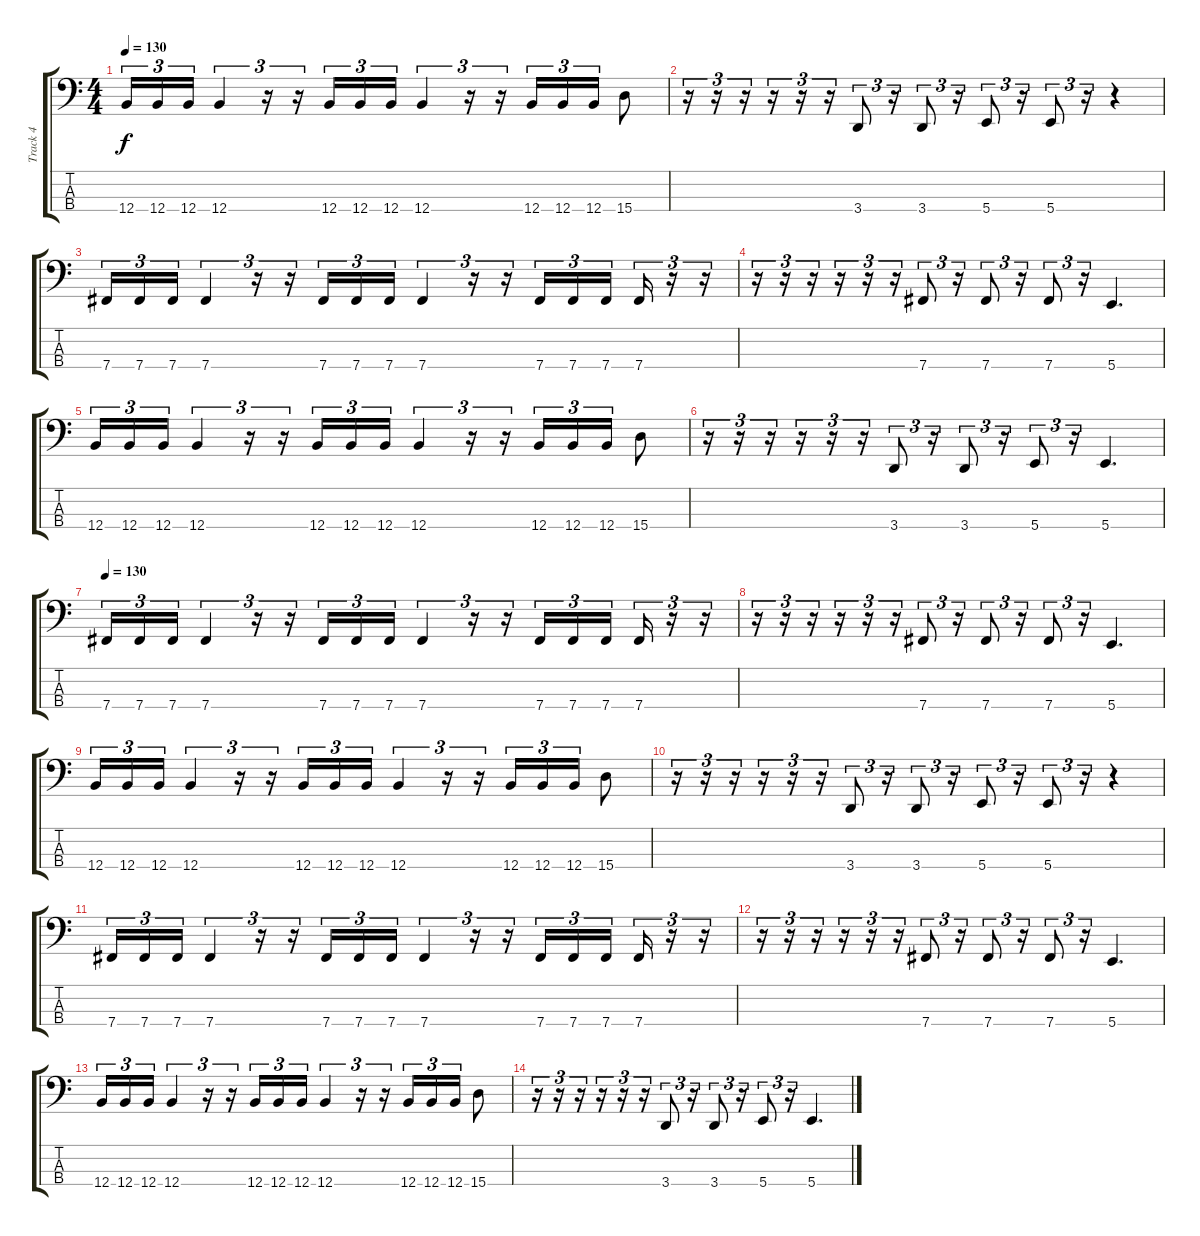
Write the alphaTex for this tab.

\track ("Track 4" "Track 4") {instrument electricbasspick}
\staff {score tabs}
\tuning (E2 B1 Gb1 B0) {hide}
\ts (4 4)
\tempo 130
\clef f4
\ks c
12.4.16{tu (3 2) dy f} 12.4.16{tu (3 2)} 12.4.16{tu (3 2)} 12.4.4{tu (3 2)} r.16{tu (3 2)} r.16{tu (3 2)} 12.4.16{tu (3 2)} 12.4.16{tu (3 2)} 12.4.16{tu (3 2)} 12.4.4{tu (3 2)} r.16{tu (3 2)} r.16{tu (3 2)} 12.4.16{tu (3 2)} 12.4.16{tu (3 2)} 12.4.16{tu (3 2)} 15.4.8 |
r.16{tu (3 2)} r.16{tu (3 2)} r.16{tu (3 2)} r.16{tu (3 2)} r.16{tu (3 2)} r.16{tu (3 2)} 3.4.8{tu (3 2)} r.16{tu (3 2)} 3.4.8{tu (3 2)} r.16{tu (3 2)} 5.4.8{tu (3 2)} r.16{tu (3 2)} 5.4.8{tu (3 2)} r.16{tu (3 2)} r.4 |
7.4.16{tu (3 2)} 7.4.16{tu (3 2)} 7.4.16{tu (3 2)} 7.4.4{tu (3 2)} r.16{tu (3 2)} r.16{tu (3 2)} 7.4.16{tu (3 2)} 7.4.16{tu (3 2)} 7.4.16{tu (3 2)} 7.4.4{tu (3 2)} r.16{tu (3 2)} r.16{tu (3 2)} 7.4.16{tu (3 2)} 7.4.16{tu (3 2)} 7.4.16{tu (3 2) beam splitsecondary} 7.4.16{tu (3 2)} r.16{tu (3 2)} r.16{tu (3 2)} |
r.16{tu (3 2)} r.16{tu (3 2)} r.16{tu (3 2)} r.16{tu (3 2)} r.16{tu (3 2)} r.16{tu (3 2)} 7.4.8{tu (3 2)} r.16{tu (3 2)} 7.4.8{tu (3 2)} r.16{tu (3 2)} 7.4.8{tu (3 2)} r.16{tu (3 2)} 5.4.4{d} |
12.4.16{tu (3 2)} 12.4.16{tu (3 2)} 12.4.16{tu (3 2)} 12.4.4{tu (3 2)} r.16{tu (3 2)} r.16{tu (3 2)} 12.4.16{tu (3 2)} 12.4.16{tu (3 2)} 12.4.16{tu (3 2)} 12.4.4{tu (3 2)} r.16{tu (3 2)} r.16{tu (3 2)} 12.4.16{tu (3 2)} 12.4.16{tu (3 2)} 12.4.16{tu (3 2)} 15.4.8 |
r.16{tu (3 2)} r.16{tu (3 2)} r.16{tu (3 2)} r.16{tu (3 2)} r.16{tu (3 2)} r.16{tu (3 2)} 3.4.8{tu (3 2)} r.16{tu (3 2)} 3.4.8{tu (3 2)} r.16{tu (3 2)} 5.4.8{tu (3 2)} r.16{tu (3 2)} 5.4.4{d} |
\tempo 130
7.4.16{tu (3 2)} 7.4.16{tu (3 2)} 7.4.16{tu (3 2)} 7.4.4{tu (3 2)} r.16{tu (3 2)} r.16{tu (3 2)} 7.4.16{tu (3 2)} 7.4.16{tu (3 2)} 7.4.16{tu (3 2)} 7.4.4{tu (3 2)} r.16{tu (3 2)} r.16{tu (3 2)} 7.4.16{tu (3 2)} 7.4.16{tu (3 2)} 7.4.16{tu (3 2) beam splitsecondary} 7.4.16{tu (3 2)} r.16{tu (3 2)} r.16{tu (3 2)} |
r.16{tu (3 2)} r.16{tu (3 2)} r.16{tu (3 2)} r.16{tu (3 2)} r.16{tu (3 2)} r.16{tu (3 2)} 7.4.8{tu (3 2)} r.16{tu (3 2)} 7.4.8{tu (3 2)} r.16{tu (3 2)} 7.4.8{tu (3 2)} r.16{tu (3 2)} 5.4.4{d} |
12.4.16{tu (3 2)} 12.4.16{tu (3 2)} 12.4.16{tu (3 2)} 12.4.4{tu (3 2)} r.16{tu (3 2)} r.16{tu (3 2)} 12.4.16{tu (3 2)} 12.4.16{tu (3 2)} 12.4.16{tu (3 2)} 12.4.4{tu (3 2)} r.16{tu (3 2)} r.16{tu (3 2)} 12.4.16{tu (3 2)} 12.4.16{tu (3 2)} 12.4.16{tu (3 2)} 15.4.8 |
r.16{tu (3 2)} r.16{tu (3 2)} r.16{tu (3 2)} r.16{tu (3 2)} r.16{tu (3 2)} r.16{tu (3 2)} 3.4.8{tu (3 2)} r.16{tu (3 2)} 3.4.8{tu (3 2)} r.16{tu (3 2)} 5.4.8{tu (3 2)} r.16{tu (3 2)} 5.4.8{tu (3 2)} r.16{tu (3 2)} r.4 |
7.4.16{tu (3 2)} 7.4.16{tu (3 2)} 7.4.16{tu (3 2)} 7.4.4{tu (3 2)} r.16{tu (3 2)} r.16{tu (3 2)} 7.4.16{tu (3 2)} 7.4.16{tu (3 2)} 7.4.16{tu (3 2)} 7.4.4{tu (3 2)} r.16{tu (3 2)} r.16{tu (3 2)} 7.4.16{tu (3 2)} 7.4.16{tu (3 2)} 7.4.16{tu (3 2) beam splitsecondary} 7.4.16{tu (3 2)} r.16{tu (3 2)} r.16{tu (3 2)} |
r.16{tu (3 2)} r.16{tu (3 2)} r.16{tu (3 2)} r.16{tu (3 2)} r.16{tu (3 2)} r.16{tu (3 2)} 7.4.8{tu (3 2)} r.16{tu (3 2)} 7.4.8{tu (3 2)} r.16{tu (3 2)} 7.4.8{tu (3 2)} r.16{tu (3 2)} 5.4.4{d} |
12.4.16{tu (3 2)} 12.4.16{tu (3 2)} 12.4.16{tu (3 2)} 12.4.4{tu (3 2)} r.16{tu (3 2)} r.16{tu (3 2)} 12.4.16{tu (3 2)} 12.4.16{tu (3 2)} 12.4.16{tu (3 2)} 12.4.4{tu (3 2)} r.16{tu (3 2)} r.16{tu (3 2)} 12.4.16{tu (3 2)} 12.4.16{tu (3 2)} 12.4.16{tu (3 2)} 15.4.8 |
r.16{tu (3 2)} r.16{tu (3 2)} r.16{tu (3 2)} r.16{tu (3 2)} r.16{tu (3 2)} r.16{tu (3 2)} 3.4.8{tu (3 2)} r.16{tu (3 2)} 3.4.8{tu (3 2)} r.16{tu (3 2)} 5.4.8{tu (3 2)} r.16{tu (3 2)} 5.4.4{d}
